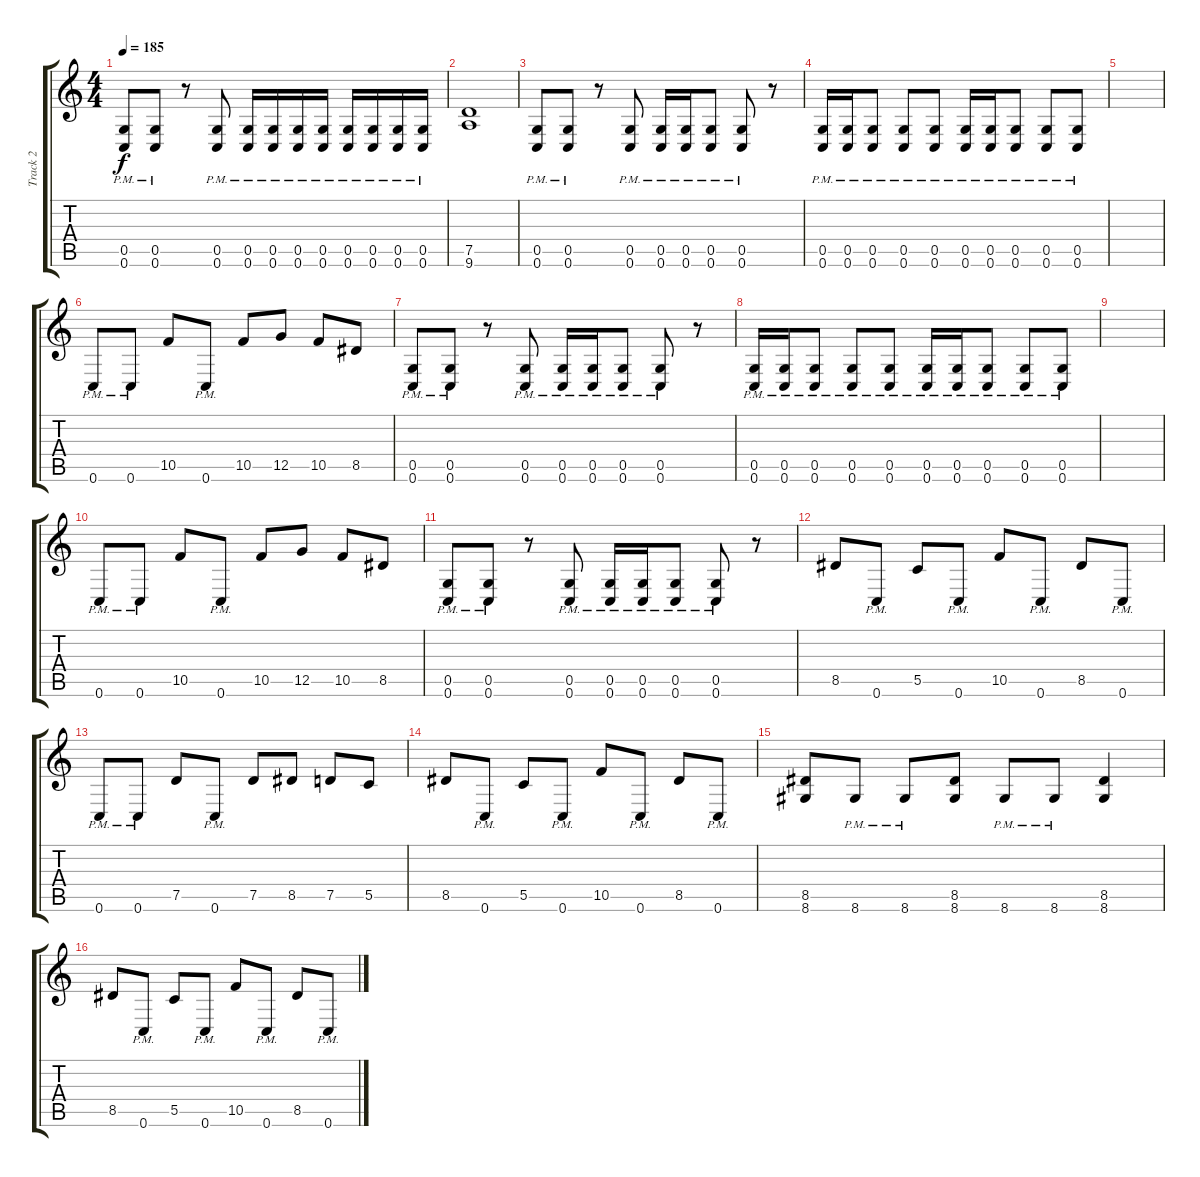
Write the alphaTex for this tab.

\track ("Track 2" "Track 2") {instrument distortionguitar}
\staff {score tabs}
\tuning (D4 A3 F3 C3 G2 C2) {hide}
\ts (4 4)
\tempo 185
\clef g2
\ks c
(0.5{pm} 0.6{pm}).8{dy f} (0.5{pm} 0.6{pm}).8 r.8 (0.5{pm} 0.6{pm}).8 (0.5{pm} 0.6{pm}).16 (0.5{pm} 0.6{pm}).16 (0.5{pm} 0.6{pm}).16 (0.5{pm} 0.6{pm}).16 (0.5{pm} 0.6{pm}).16 (0.5{pm} 0.6{pm}).16 (0.5{pm} 0.6{pm}).16 (0.5{pm} 0.6{pm}).16 |
(7.5 9.6).1 |
(0.5{pm} 0.6{pm}).8 (0.5{pm} 0.6{pm}).8 r.8 (0.5{pm} 0.6{pm}).8 (0.5{pm} 0.6{pm}).16 (0.5{pm} 0.6{pm}).16 (0.5{pm} 0.6{pm}).8 (0.5{pm} 0.6{pm}).8 r.8 |
(0.5{pm} 0.6{pm}).16 (0.5{pm} 0.6{pm}).16 (0.5{pm} 0.6{pm}).8 (0.5{pm} 0.6{pm}).8 (0.5{pm} 0.6{pm}).8 (0.5{pm} 0.6{pm}).16 (0.5{pm} 0.6{pm}).16 (0.5{pm} 0.6{pm}).8 (0.5{pm} 0.6{pm}).8 (0.5{pm} 0.6{pm}).8 |
|
0.6{pm}.8 0.6{pm}.8 10.5.8 0.6{pm}.8 10.5.8 12.5.8 10.5.8 8.5.8 |
(0.5{pm} 0.6{pm}).8 (0.5{pm} 0.6{pm}).8 r.8 (0.5{pm} 0.6{pm}).8 (0.5{pm} 0.6{pm}).16 (0.5{pm} 0.6{pm}).16 (0.5{pm} 0.6{pm}).8 (0.5{pm} 0.6{pm}).8 r.8 |
(0.5{pm} 0.6{pm}).16 (0.5{pm} 0.6{pm}).16 (0.5{pm} 0.6{pm}).8 (0.5{pm} 0.6{pm}).8 (0.5{pm} 0.6{pm}).8 (0.5{pm} 0.6{pm}).16 (0.5{pm} 0.6{pm}).16 (0.5{pm} 0.6{pm}).8 (0.5{pm} 0.6{pm}).8 (0.5{pm} 0.6{pm}).8 |
|
0.6{pm}.8 0.6{pm}.8 10.5.8 0.6{pm}.8 10.5.8 12.5.8 10.5.8 8.5.8 |
(0.5{pm} 0.6{pm}).8 (0.5{pm} 0.6{pm}).8 r.8 (0.5{pm} 0.6{pm}).8 (0.5{pm} 0.6{pm}).16 (0.5{pm} 0.6{pm}).16 (0.5{pm} 0.6{pm}).8 (0.5{pm} 0.6{pm}).8 r.8 |
8.5.8 0.6{pm}.8 5.5.8 0.6{pm}.8 10.5.8 0.6{pm}.8 8.5.8 0.6{pm}.8 |
0.6{pm}.8 0.6{pm}.8 7.5.8 0.6{pm}.8 7.5.8 8.5.8 7.5.8 5.5.8 |
8.5.8 0.6{pm}.8 5.5.8 0.6{pm}.8 10.5.8 0.6{pm}.8 8.5.8 0.6{pm}.8 |
(8.5 8.6).8 8.6{pm}.8 8.6{pm}.8 (8.5 8.6).8 8.6{pm}.8 8.6{pm}.8 (8.5 8.6).4 |
8.5.8 0.6{pm}.8 5.5.8 0.6{pm}.8 10.5.8 0.6{pm}.8 8.5.8 0.6{pm}.8
